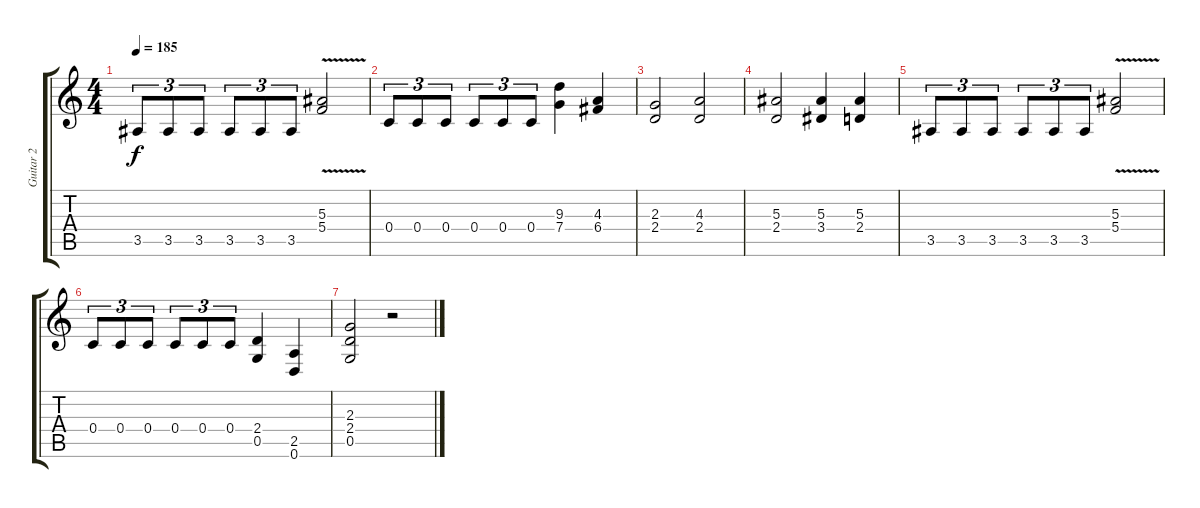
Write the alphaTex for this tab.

\track ("Guitar 2" "Guitar 2") {instrument acousticguitarnylon}
\staff {score tabs}
\tuning (D4 A3 F3 C3 G2 D2) {hide}
\ts (4 4)
\tempo 185
\clef g2
\ks c
3.5.8{tu (3 2) dy f} 3.5.8{tu (3 2)} 3.5.8{tu (3 2)} 3.5.8{tu (3 2)} 3.5.8{tu (3 2)} 3.5.8{tu (3 2)} (5.3{v} 5.4{v}).2 |
0.4.8{tu (3 2)} 0.4.8{tu (3 2)} 0.4.8{tu (3 2)} 0.4.8{tu (3 2)} 0.4.8{tu (3 2)} 0.4.8{tu (3 2)} (9.3 7.4).4 (4.3 6.4).4 |
(2.3 2.4).2 (4.3 2.4).2 |
(5.3 2.4).2 (5.3 3.4).4 (5.3 2.4).4 |
3.5.8{tu (3 2)} 3.5.8{tu (3 2)} 3.5.8{tu (3 2)} 3.5.8{tu (3 2)} 3.5.8{tu (3 2)} 3.5.8{tu (3 2)} (5.3{v} 5.4{v}).2 |
0.4.8{tu (3 2)} 0.4.8{tu (3 2)} 0.4.8{tu (3 2)} 0.4.8{tu (3 2)} 0.4.8{tu (3 2)} 0.4.8{tu (3 2)} (2.4 0.5).4 (2.5 0.6).4 |
(2.3 2.4 0.5).2 r.2
